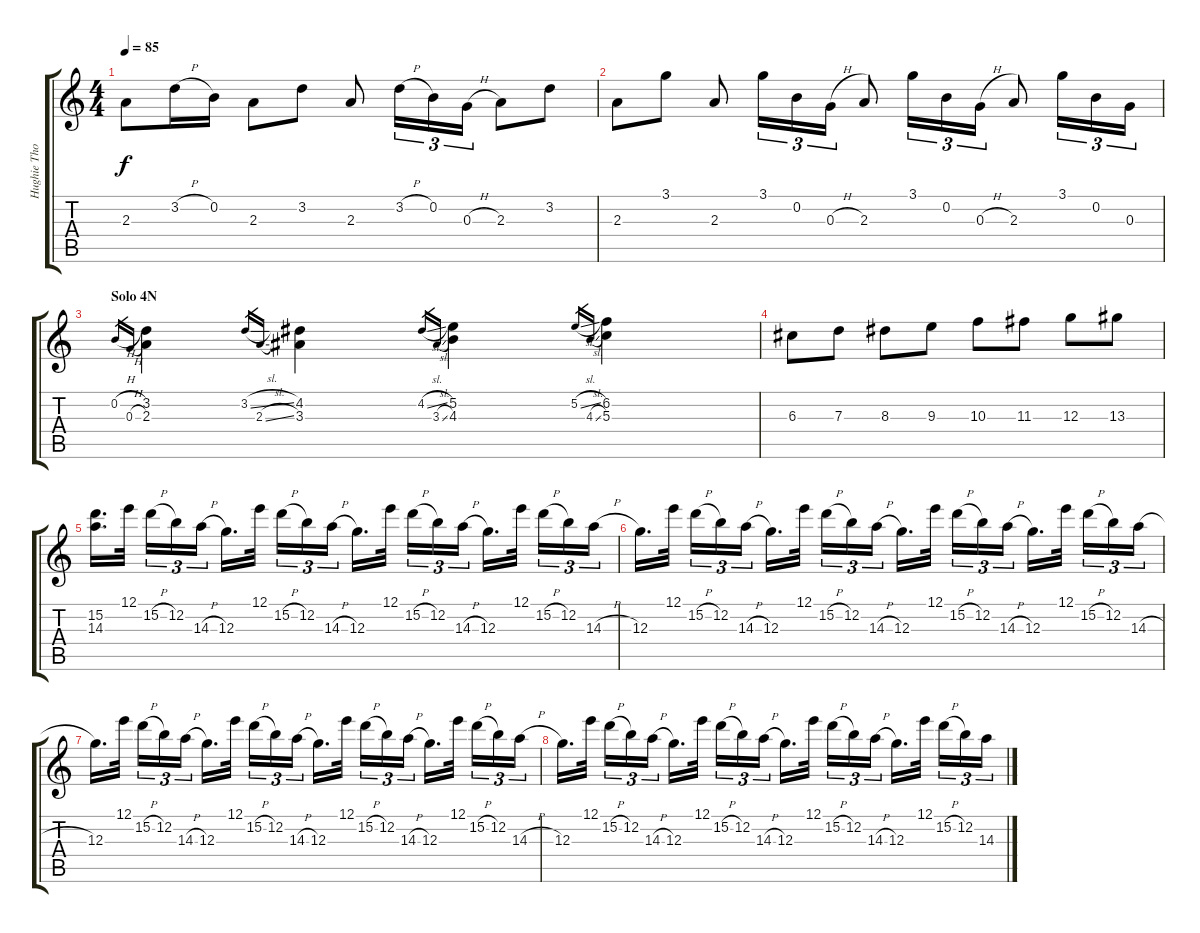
\track ("Hughie Thomasson Solo" "Hughie Tho") {instrument overdrivenguitar}
\staff {score tabs}
\tuning (E4 B3 G3 D3 A2 E2) {hide}
\ts (4 4)
\tempo 85
\clef g2
\ks c
2.3.8{dy f} 3.2{h}.16 0.2.16 2.3.8 3.2.8 2.3.8 3.2{h}.16{tu (3 2)} 0.2.16{tu (3 2)} 0.3{h}.16{tu (3 2)} 2.3.8 3.2.8 |
2.3.8 3.1.8 2.3.8 3.1.16{tu (3 2)} 0.2.16{tu (3 2)} 0.3{h}.16{tu (3 2)} 2.3.8 3.1.16{tu (3 2)} 0.2.16{tu (3 2)} 0.3{h}.16{tu (3 2)} 2.3.8 3.1.16{tu (3 2)} 0.2.16{tu (3 2)} 0.3.16{tu (3 2)} |
\section ("" "Solo 4N")
0.2{h}.16{gr} 0.3{h}.16{gr} (3.2 2.3).4 3.2{sl}.16{gr} 2.3{sl}.16{gr} (4.2 3.3).4 4.2{sl}.16{gr} 3.3{sl}.16{gr} (5.2 4.3).4 5.2{sl}.16{gr} 4.3{sl}.16{gr} (6.2 5.3).4 |
6.3.8 7.3.8 8.3.8 9.3.8 10.3.8 11.3.8 12.3.8 13.3.8 |
(15.2 14.3).16{d} 12.1.32 15.2{h}.16{tu (3 2)} 12.2.16{tu (3 2)} 14.3{h}.16{tu (3 2)} 12.3.16{d} 12.1.32 15.2{h}.16{tu (3 2)} 12.2.16{tu (3 2)} 14.3{h}.16{tu (3 2)} 12.3.16{d} 12.1.32 15.2{h}.16{tu (3 2)} 12.2.16{tu (3 2)} 14.3{h}.16{tu (3 2)} 12.3.16{d} 12.1.32 15.2{h}.16{tu (3 2)} 12.2.16{tu (3 2)} 14.3{h}.16{tu (3 2)} |
12.3.16{d} 12.1.32 15.2{h}.16{tu (3 2)} 12.2.16{tu (3 2)} 14.3{h}.16{tu (3 2)} 12.3.16{d} 12.1.32 15.2{h}.16{tu (3 2)} 12.2.16{tu (3 2)} 14.3{h}.16{tu (3 2)} 12.3.16{d} 12.1.32 15.2{h}.16{tu (3 2)} 12.2.16{tu (3 2)} 14.3{h}.16{tu (3 2)} 12.3.16{d} 12.1.32 15.2{h}.16{tu (3 2)} 12.2.16{tu (3 2)} 14.3{h}.16{tu (3 2)} |
12.3.16{d} 12.1.32 15.2{h}.16{tu (3 2)} 12.2.16{tu (3 2)} 14.3{h}.16{tu (3 2)} 12.3.16{d} 12.1.32 15.2{h}.16{tu (3 2)} 12.2.16{tu (3 2)} 14.3{h}.16{tu (3 2)} 12.3.16{d} 12.1.32 15.2{h}.16{tu (3 2)} 12.2.16{tu (3 2)} 14.3{h}.16{tu (3 2)} 12.3.16{d} 12.1.32 15.2{h}.16{tu (3 2)} 12.2.16{tu (3 2)} 14.3{h}.16{tu (3 2)} |
12.3.16{d} 12.1.32 15.2{h}.16{tu (3 2)} 12.2.16{tu (3 2)} 14.3{h}.16{tu (3 2)} 12.3.16{d} 12.1.32 15.2{h}.16{tu (3 2)} 12.2.16{tu (3 2)} 14.3{h}.16{tu (3 2)} 12.3.16{d} 12.1.32 15.2{h}.16{tu (3 2)} 12.2.16{tu (3 2)} 14.3{h}.16{tu (3 2)} 12.3.16{d} 12.1.32 15.2{h}.16{tu (3 2)} 12.2.16{tu (3 2)} 14.3.16{tu (3 2)}
